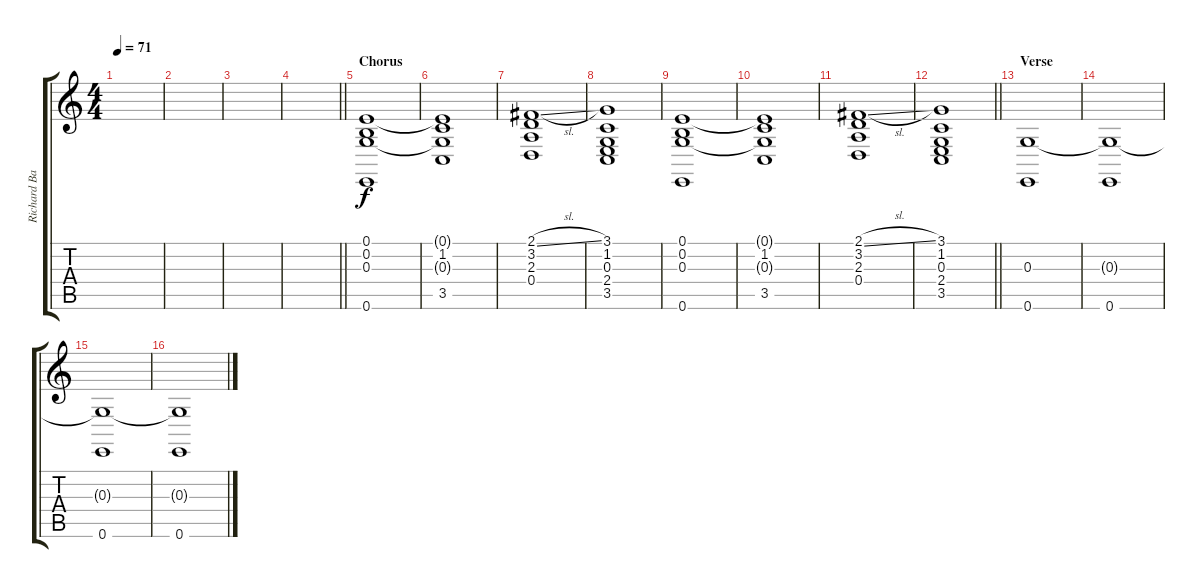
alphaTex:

\track ("Richard Barbieri" "Richard Ba") {instrument pad2warm}
\staff {score tabs}
\tuning (E4 B3 G3 D3 A2 E2) {hide}
\ts (4 4)
\tempo 71
\clef g2
\ks c
|
|
|
\barLineRight lightlight
|
\section ("" "Chorus")
(0.1 0.2 0.3 0.6).1 |
(0.1{t} 1.2 0.3{t} 3.5).1 |
(2.1{sl} 3.2 2.3 0.4).1 |
(3.1 1.2 0.3 2.4 3.5).1 |
(0.1 0.2 0.3 0.6).1 |
(0.1{t} 1.2 0.3{t} 3.5).1 |
(2.1{sl} 3.2 2.3 0.4).1 |
\barLineRight lightlight
(3.1 1.2 0.3 2.4 3.5).1 |
\section ("" "Verse")
(0.3 0.6).1 |
(0.3{t} 0.6).1 |
(0.3{t} 0.6).1 |
(0.3{t} 0.6).1
